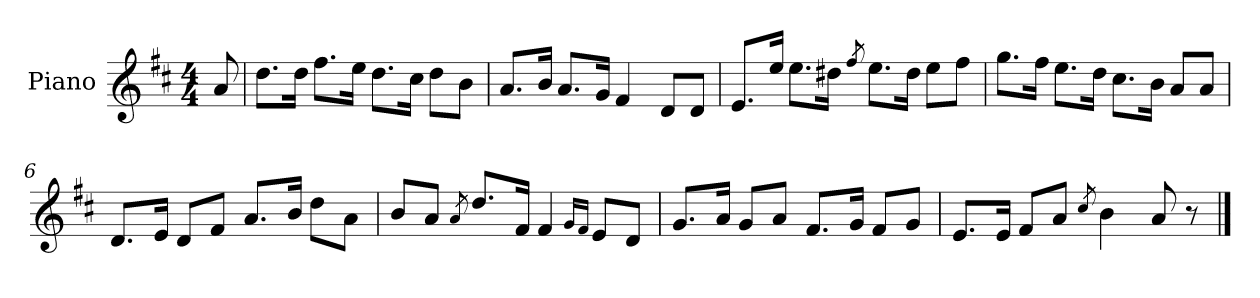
**kern
*part1
*staff1
*I"Piano
*I'Pno.
*clefG2
*k[f#c#]
*M4/4
=1
8a/
=2
8.dd\L
16dd\Jk
8.ff#\L
16ee\Jk
8.dd\L
16cc#\Jk
8dd\L
8b\J
=3
8.a/L
16b/Jk
8.a/L
16g/Jk
4f#/
8d/L
8d/J
=4
8.e/L
16ee/Jk
8.ee\L
16dd#X\Jk
8qff#/
8.ee\L
16dd#\Jk
8ee\L
8ff#\J
=5
8.gg\L
16ff#\Jk
8.ee\L
16dd\Jk
8.cc#\L
16b\Jk
8a/L
8a/J
=6
8.d/L
16e/Jk
8d/L
8f#/J
8.a/L
16b/Jk
8dd\L
8a\J
=7
8b/L
8a/J
8qa/
8.dd/L
16f#/Jk
4f#/
16qg/LL
16qf#/JJ
8e/L
8d/J
=8
8.g/L
16a/Jk
8g/L
8a/J
8.f#/L
16g/Jk
8f#/L
8g/J
=9
8.e/L
16e/Jk
8f#/L
8a/J
8qcc#/
4b\
8a/
8r
==
*-
